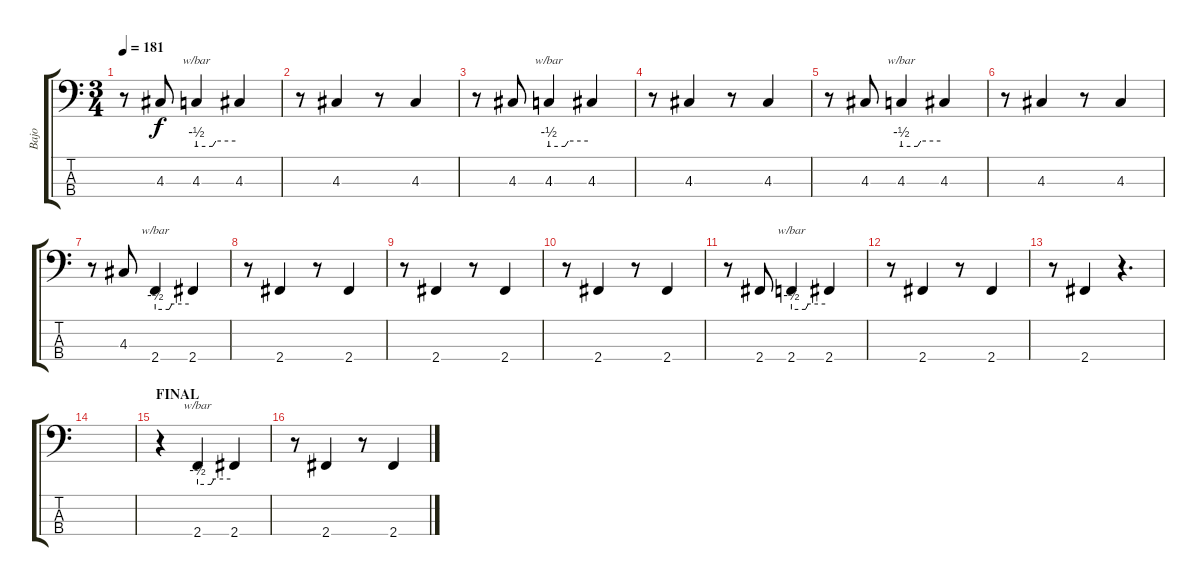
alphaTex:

\track ("Bajo" "Bajo") {instrument electricbassfinger}
\staff {score tabs}
\tuning (G2 D2 A1 E1) {hide}
\ts (3 4)
\tempo 181
\clef f4
\ks c
r.8{dy f} 4.3.8 4.3.4{tbe (custom default 0 -2 25 -2 30 0 60 0)} 4.3.4 |
r.8 4.3.4 r.8 4.3.4 |
r.8 4.3.8 4.3.4{tbe (custom default 0 -2 25 -2 30 0 60 0)} 4.3.4 |
r.8 4.3.4 r.8 4.3.4 |
r.8 4.3.8 4.3.4{tbe (custom default 0 -2 25 -2 30 0 60 0)} 4.3.4 |
r.8 4.3.4 r.8 4.3.4 |
r.8 4.3.8 2.4.4{tbe (custom default 0 -2 25 -2 30 0 60 0)} 2.4.4 |
r.8 2.4.4 r.8 2.4.4 |
r.8 2.4.4 r.8 2.4.4 |
r.8 2.4.4 r.8 2.4.4 |
r.8 2.4.8 2.4.4{tbe (custom default 0 -2 25 -2 30 0 60 0)} 2.4.4 |
r.8 2.4.4 r.8 2.4.4 |
r.8 2.4.4 r.4{d} |
|
\section ("" "FINAL")
r.4 2.4.4{tbe (custom default 0 -2 25 -2 30 0 60 0)} 2.4.4 |
r.8 2.4.4 r.8 2.4.4
